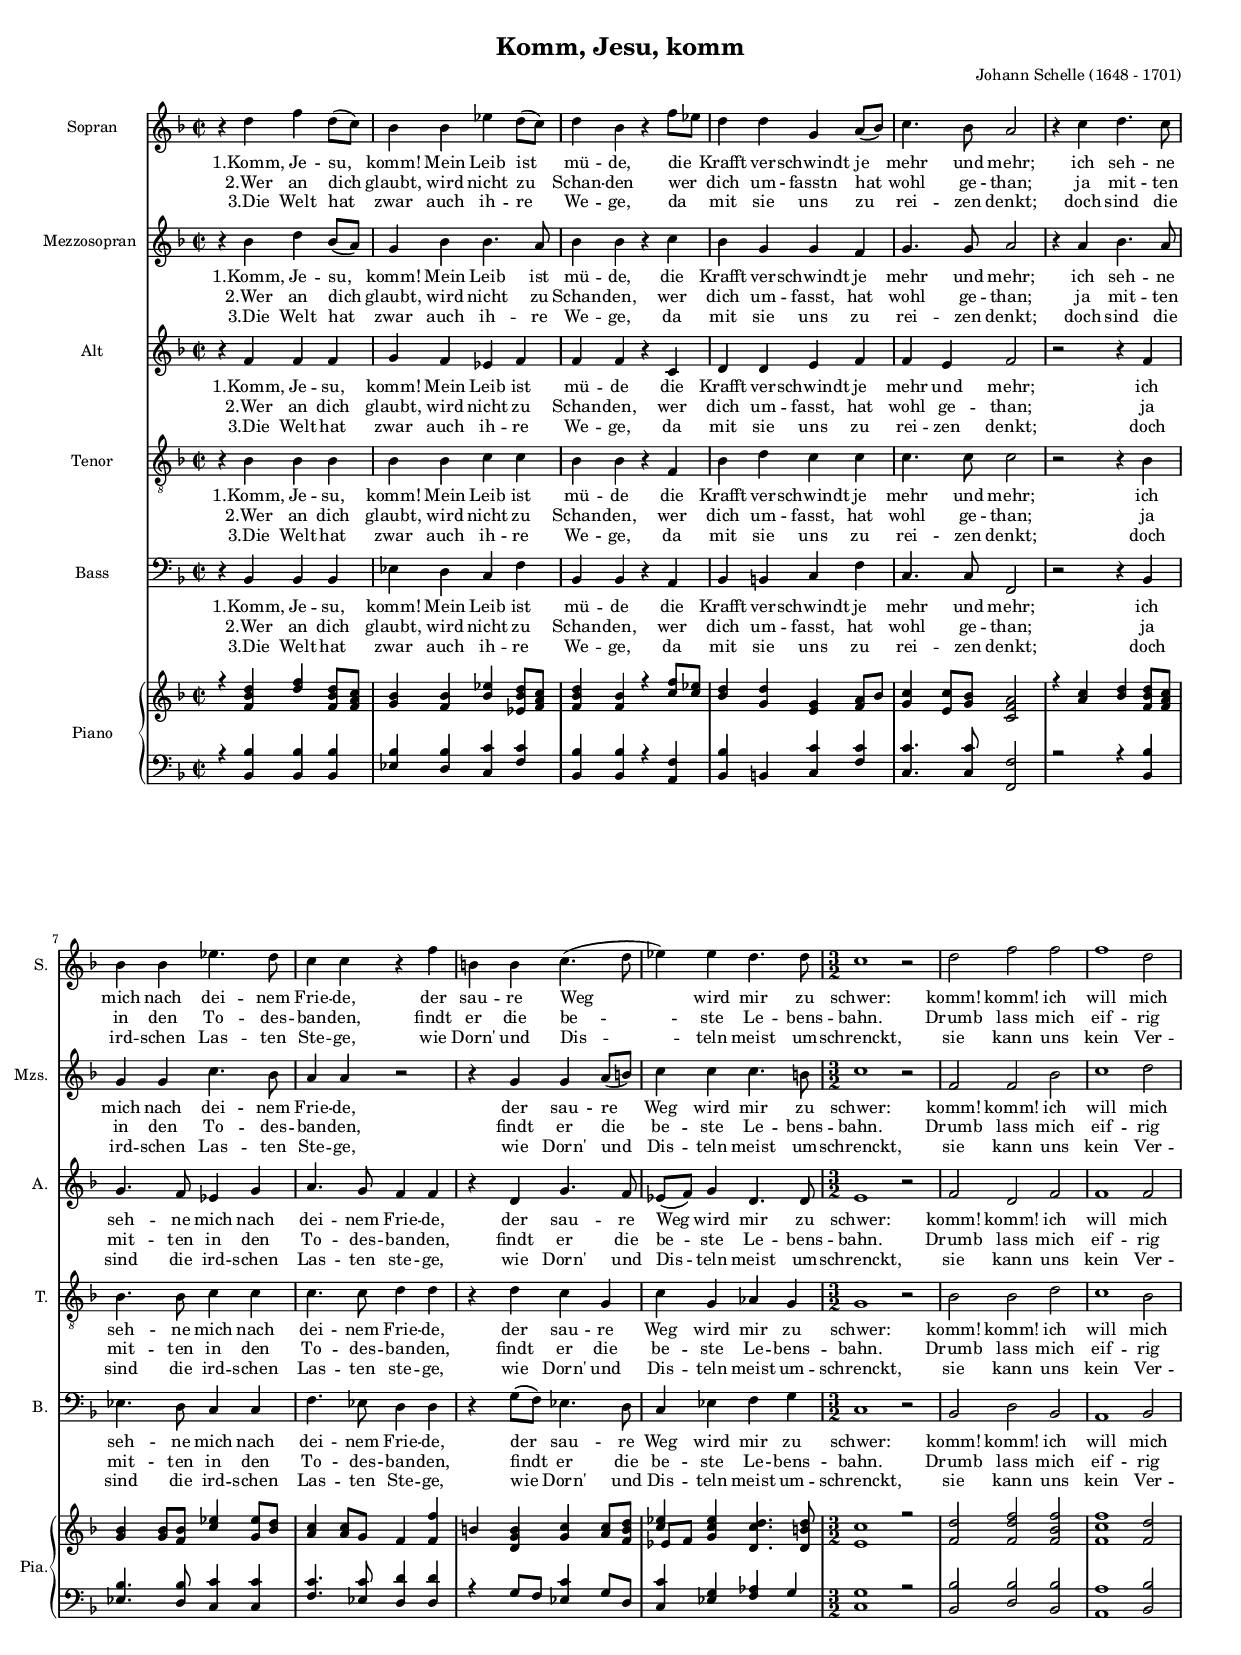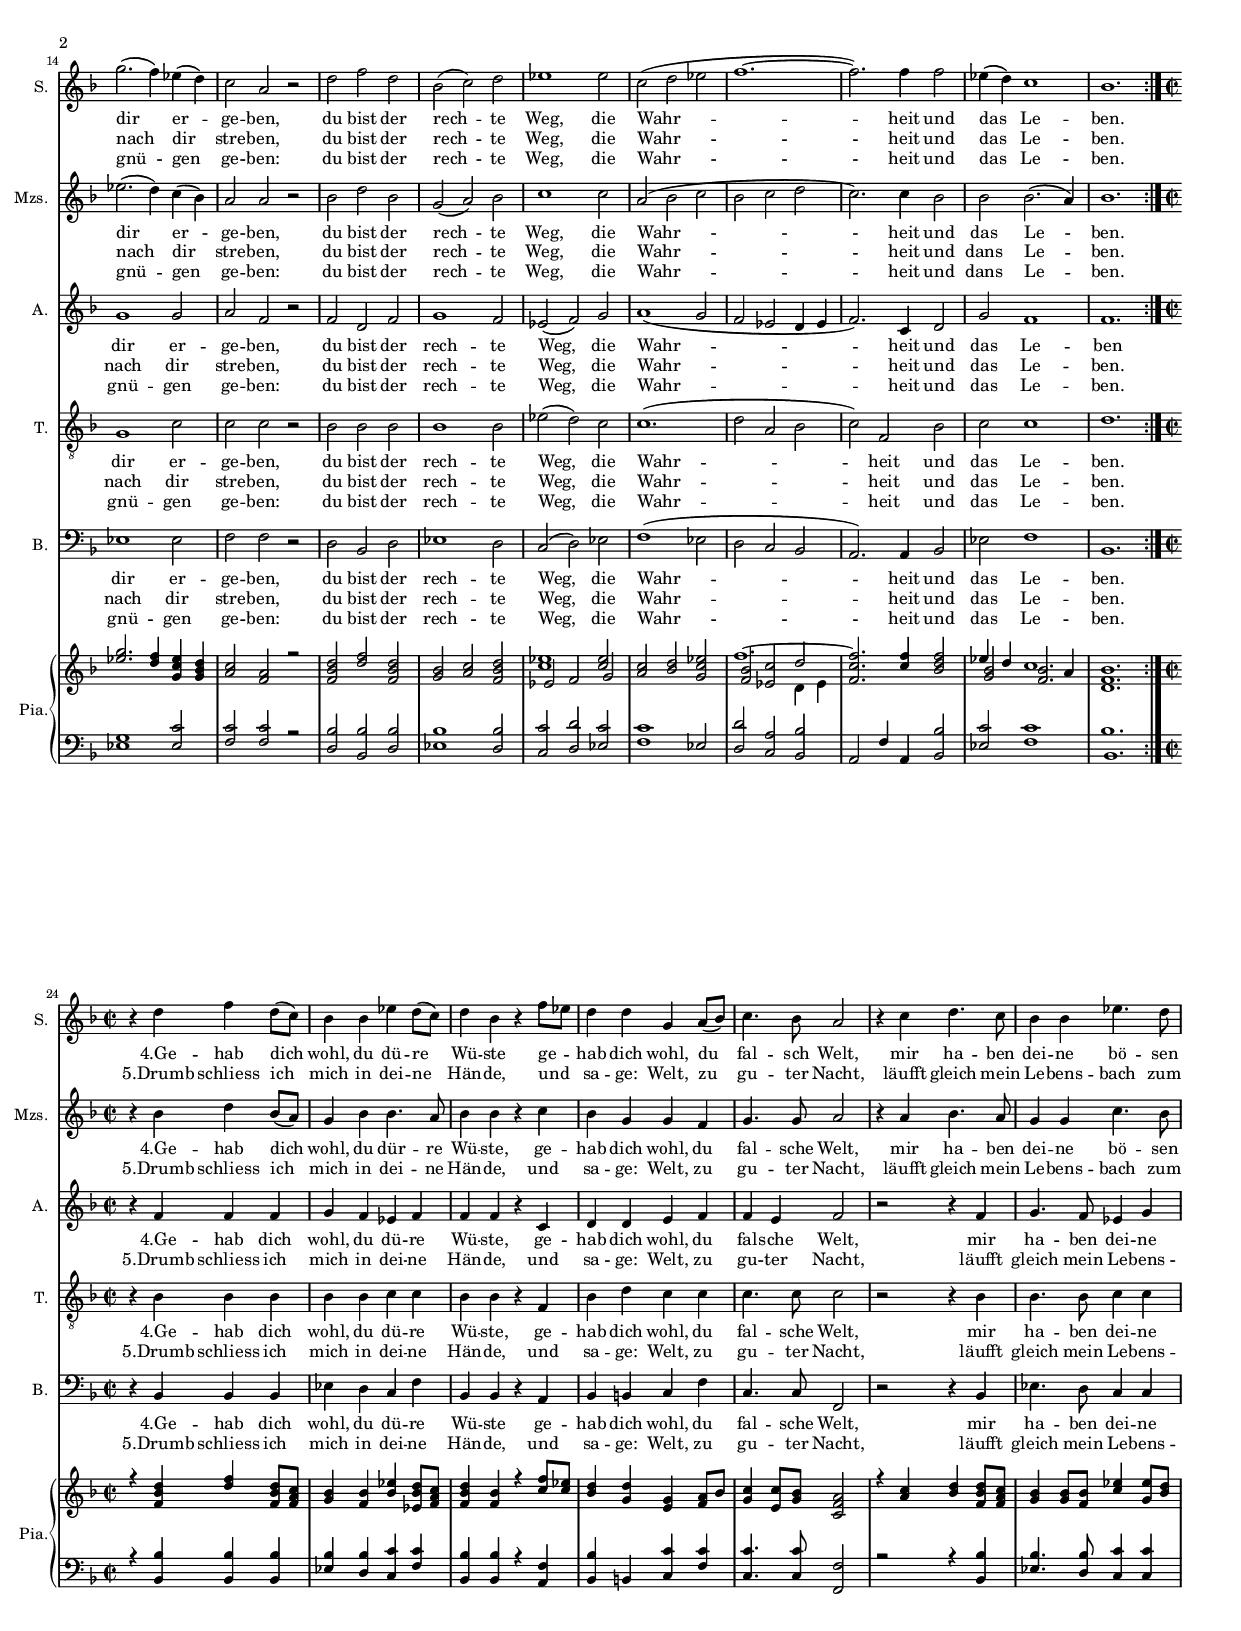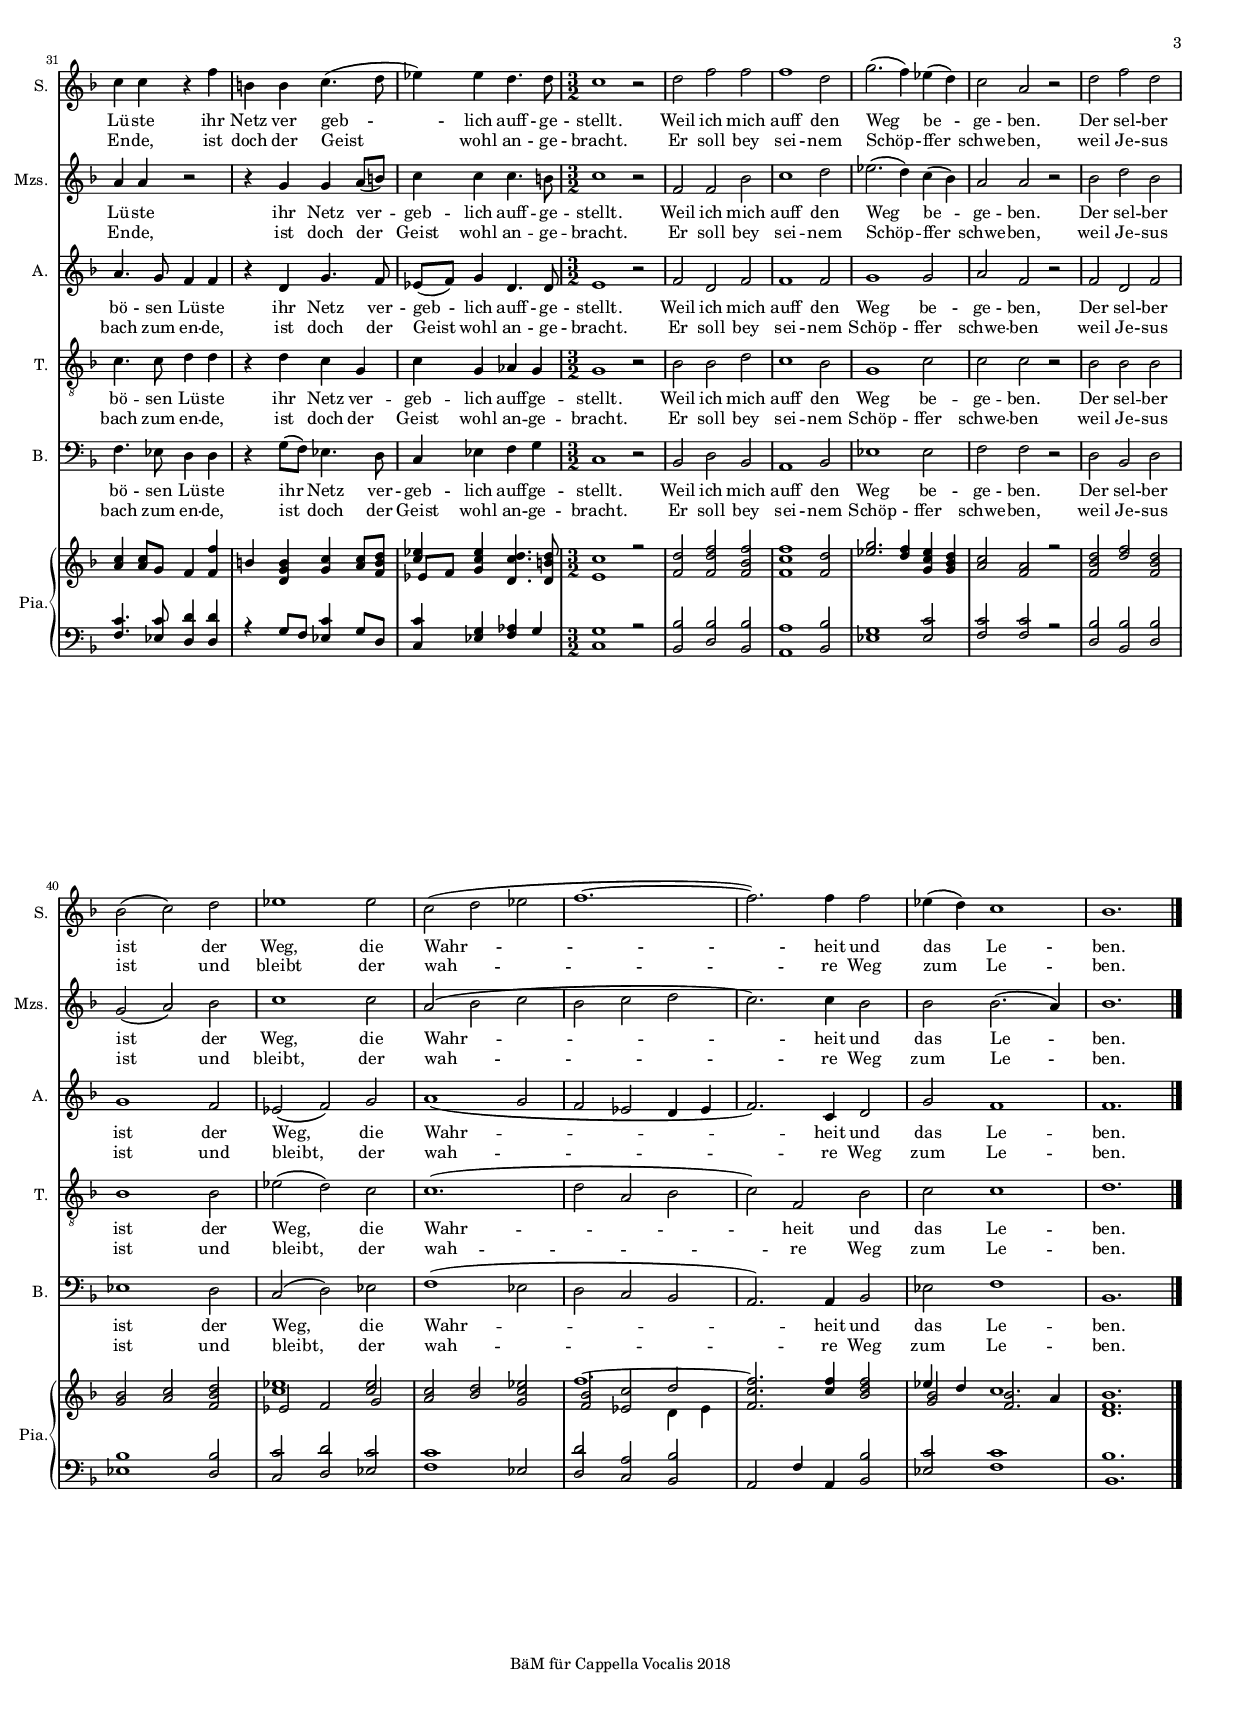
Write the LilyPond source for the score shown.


\version "2.18.2"
% Version: 2018-06-30

\header {
    composer = "Johann Schelle (1648 - 1701)"
    title = "Komm, Jesu, komm"
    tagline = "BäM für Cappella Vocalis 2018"
    }

#(set-global-staff-size 13.6573228346)
\paper {
    paper-width = 21.01\cm
    paper-height = 29.69\cm
    top-margin = 1.0\cm
    bottom-margin = 1.0\cm
    left-margin = 1.0\cm
    right-margin = 1.0\cm
    }
\layout {
    \context { \Score
        autoBeaming = ##f
        }
    }
PartPOneVoiceOne =  {
    \repeat volta 2 {
        \clef "treble" \key f \major \time 2/2 r4 d''4 f''4 d''8 ( [ c''8
        ) ] | % 2
        bes'4 bes'4 es''4 d''8 ( [ c''8 ) ] | % 3
        d''4 bes'4 r4 f''8 [ es''8 ] | % 4
        d''4 d''4 g'4 a'8 ( [ bes'8 ) ] | % 5
        c''4. bes'8 a'2 | % 6
        r4 c''4 d''4. c''8 \break | % 7
        bes'4 bes'4 es''4. d''8 | % 8
        c''4 c''4 r4 f''4 | % 9
        b'4 b'4 c''4. ( d''8 | \barNumberCheck #10
        es''4 ) es''4 d''4. d''8 | % 11
        \time 3/2  c''1 r2 | % 12
        d''2 f''2 f''2 | % 13
        f''1 d''2 \pageBreak | % 14
        g''2. ( f''4 ) es''4 ( d''4 ) | % 15
        c''2 a'2 r2 | % 16
        d''2 f''2 d''2 | % 17
        bes'2 ( c''2 ) d''2 | % 18
        es''1 es''2 | % 19
        c''2 ( d''2 es''2 | \barNumberCheck #20
        f''1. ~ | % 21
        f''2. ) f''4 f''2 | % 22
        es''4 ( d''4 ) c''1 | % 23
        bes'1. }
    \break | % 24
    \time 2/2  r4 d''4 f''4 d''8 ( [ c''8 ) ] | % 25
    bes'4 bes'4 es''4 d''8 ( [ c''8 ) ] | % 26
    d''4 bes'4 r4 f''8 [ es''8 ] | % 27
    d''4 d''4 g'4 a'8 ( [ bes'8 ) ] | % 28
    c''4. bes'8 a'2 | % 29
    r4 c''4 d''4. c''8 | \barNumberCheck #30
    bes'4 bes'4 es''4. d''8 \pageBreak | % 31
    c''4 c''4 r4 f''4 | % 32
    b'4 b'4 c''4. ( d''8 | % 33
    es''4 ) es''4 d''4. d''8 | % 34
    \time 3/2  c''1 r2 | % 35
    d''2 f''2 f''2 | % 36
    f''1 d''2 | % 37
    g''2. ( f''4 ) es''4 ( d''4 ) | % 38
    c''2 a'2 r2 | % 39
    d''2 f''2 d''2 \break | \barNumberCheck #40
    bes'2 ( c''2 ) d''2 | % 41
    es''1 es''2 | % 42
    c''2 ( d''2 es''2 | % 43
    f''1. ~ | % 44
    f''2. ) f''4 f''2 | % 45
    es''4 ( d''4 ) c''1 | % 46
    bes'1. \bar "|."
    }

PartPOneVoiceOneLyricsOne =  \lyricmode { "1.Komm," Je -- "su," "komm!"
    Mein Leib ist mü -- "de," die Krafft ver -- schwindt je mehr und
    "mehr;" ich seh -- ne mich nach dei -- nem Frie -- "de," der sau --
    re Weg wird mir zu "schwer:" "komm!" "komm!" ich will mich dir er --
    ge -- "ben," du bist der rech -- te "Weg," die Wahr -- heit und das
    Le -- "ben." "4.Ge" -- hab dich "wohl," du dü -- re Wü -- ste ge --
    hab dich "wohl," du fal -- sch "Welt," mir ha -- ben dei -- ne bö --
    sen Lü -- ste ihr Netz ver geb -- lich auff -- ge -- "stellt." Weil
    ich mich auff den Weg be -- ge -- "ben." Der sel -- ber ist der
    "Weg," die Wahr -- heit und das Le -- "ben." }
PartPOneVoiceOneLyricsTwo =  \lyricmode { "2.Wer" an dich "glaubt," wird
    nicht zu Schan -- den wer dich um -- fasstn hat wohl ge -- "than;"
    ja mit -- ten in den To -- des -- ban -- "den," findt er die be --
    ste Le -- bens -- "bahn." Drumb lass mich eif -- rig nach dir stre
    -- "ben," du bist der rech -- te "Weg," die Wahr -- heit und das Le
    -- "ben." "5.Drumb" schliess ich mich in dei -- ne Hän -- "de," und
    sa -- "ge:" "Welt," zu gu -- ter "Nacht," läufft gleich mein Le --
    bens -- bach zum En -- "de," ist doch der Geist wohl an -- ge --
    "bracht." Er soll bey sei -- nem Schöp -- ffer schwe -- "ben," weil
    Je -- sus ist und bleibt der wah -- re Weg zum Le -- "ben." }
PartPOneVoiceOneLyricsThree =  \lyricmode { "3.Die" Welt hat zwar auch
    ih -- re We -- "ge," da mit sie uns zu rei -- zen "denkt;" doch sind
    die ird -- schen Las -- ten Ste -- "ge," wie "Dorn'" und Dis -- teln
    meist um -- "schrenckt," sie kann uns kein Ver -- gnü -- gen ge --
    "ben:" du bist der rech -- te "Weg," die Wahr -- heit und das Le --
    "ben." \skip4 \skip4 \skip4 \skip4 \skip4 \skip4 \skip4 \skip4
    \skip4 \skip4 \skip4 \skip4 \skip4 \skip4 \skip4 \skip4 \skip4
    \skip4 \skip4 \skip4 \skip4 \skip4 \skip4 \skip4 \skip4 \skip4
    \skip4 \skip4 \skip4 \skip4 \skip4 \skip4 \skip4 \skip4 \skip4
    \skip4 \skip4 \skip4 \skip4 \skip4 \skip4 \skip4 \skip4 \skip4
    \skip4 \skip4 \skip4 \skip4 \skip4 \skip4 \skip4 \skip4 \skip4
    \skip4 \skip4 \skip4 }
PartPTwoVoiceOne =  {
    \repeat volta 2 {
        \clef "treble" \key f \major \time 2/2 r4 bes'4 d''4 bes'8 ( [
        a'8 ) ] | % 2
        g'4 bes'4 bes'4. a'8 | % 3
        bes'4 bes'4 r4 c''4 | % 4
        bes'4 g'4 g'4 f'4 | % 5
        g'4. g'8 a'2 | % 6
        r4 a'4 bes'4. a'8 \break | % 7
        g'4 g'4 c''4. bes'8 | % 8
        a'4 a'4 r2 | % 9
        r4 g'4 g'4 a'8 ( [ b'8 ) ] | \barNumberCheck #10
        c''4 c''4 c''4. b'8 | % 11
        \time 3/2  c''1 r2 | % 12
        f'2 f'2 bes'2 | % 13
        c''1 d''2 \pageBreak | % 14
        es''2. ( d''4 ) c''4 ( bes'4 ) | % 15
        a'2 a'2 r2 | % 16
        bes'2 d''2 bes'2 | % 17
        g'2 ( a'2 ) bes'2 | % 18
        c''1 c''2 | % 19
        a'2 ( bes'2 c''2 | \barNumberCheck #20
        bes'2 c''2 d''2 | % 21
        c''2. ) c''4 bes'2 | % 22
        bes'2 bes'2. ( a'4 ) | % 23
        bes'1. }
    \break | % 24
    \time 2/2  r4 bes'4 d''4 bes'8 ( [ a'8 ) ] | % 25
    g'4 bes'4 bes'4. a'8 | % 26
    bes'4 bes'4 r4 c''4 | % 27
    bes'4 g'4 g'4 f'4 | % 28
    g'4. g'8 a'2 | % 29
    r4 a'4 bes'4. a'8 | \barNumberCheck #30
    g'4 g'4 c''4. bes'8 \pageBreak | % 31
    a'4 a'4 r2 | % 32
    r4 g'4 g'4 a'8 ( [ b'8 ) ] | % 33
    c''4 c''4 c''4. b'8 | % 34
    \time 3/2  c''1 r2 | % 35
    f'2 f'2 bes'2 | % 36
    c''1 d''2 | % 37
    es''2. ( d''4 ) c''4 ( bes'4 ) | % 38
    a'2 a'2 r2 | % 39
    bes'2 d''2 bes'2 \break | \barNumberCheck #40
    g'2 ( a'2 ) bes'2 | % 41
    c''1 c''2 | % 42
    a'2 ( bes'2 c''2 | % 43
    bes'2 c''2 d''2 | % 44
    c''2. ) c''4 bes'2 | % 45
    bes'2 bes'2. ( a'4 ) | % 46
    bes'1. \bar "|."
    }

PartPTwoVoiceOneLyricsOne =  \lyricmode { "1.Komm," Je -- "su," "komm!"
    Mein Leib ist mü -- "de," die Krafft ver -- schwindt je mehr und
    "mehr;" ich seh -- ne mich nach dei -- nem Frie -- "de," der sau --
    re Weg wird mir zu "schwer:" "komm!" "komm!" ich will mich dir er --
    ge -- "ben," du bist der rech -- te "Weg," die Wahr -- heit und das
    Le -- "ben." "4.Ge" -- hab dich "wohl," du dür -- re Wü -- "ste," ge
    -- hab dich "wohl," du fal -- sche "Welt," mir ha -- ben dei -- ne
    bö -- sen Lü -- ste ihr Netz ver -- geb -- lich auff -- ge --
    "stellt." Weil ich mich auff den Weg be -- ge -- "ben." Der sel --
    ber ist der "Weg," die Wahr -- heit und das Le -- "ben." }
PartPTwoVoiceOneLyricsTwo =  \lyricmode { "2.Wer" an dich "glaubt," wird
    nicht zu Schan -- "den," wer dich um -- "fasst," hat wohl ge --
    "than;" ja mit -- ten in den To -- des -- ban -- "den," findt er die
    be -- ste Le -- bens -- "bahn." Drumb lass mich eif -- rig nach dir
    stre -- "ben," du bist der rech -- te "Weg," die Wahr -- heit und
    dans Le -- "ben." "5.Drumb" schliess ich mich in dei -- ne Hän --
    "de," und sa -- "ge:" "Welt," zu gu -- ter "Nacht," läufft gleich
    mein Le -- bens -- bach zum En -- "de," ist doch der Geist wohl an
    -- ge -- "bracht." Er soll bey sei -- nem Schöp -- ffer schwe --
    "ben," weil Je -- sus ist und "bleibt," der wah -- re Weg zum Le --
    "ben." }
PartPTwoVoiceOneLyricsThree =  \lyricmode { "3.Die" Welt hat zwar auch
    ih -- re We -- "ge," da mit sie uns zu rei -- zen "denkt;" doch sind
    die ird -- schen Las -- ten Ste -- "ge," wie "Dorn'" und Dis -- teln
    meist um -- "schrenckt," sie kann uns kein Ver -- gnü -- gen ge --
    "ben:" du bist der rech -- te "Weg," die Wahr -- heit und dans Le --
    "ben." \skip4 \skip4 \skip4 \skip4 \skip4 \skip4 \skip4 \skip4
    \skip4 \skip4 \skip4 \skip4 \skip4 \skip4 \skip4 \skip4 \skip4
    \skip4 \skip4 \skip4 \skip4 \skip4 \skip4 \skip4 \skip4 \skip4
    \skip4 \skip4 \skip4 \skip4 \skip4 \skip4 \skip4 \skip4 \skip4
    \skip4 \skip4 \skip4 \skip4 \skip4 \skip4 \skip4 \skip4 \skip4
    \skip4 \skip4 \skip4 \skip4 \skip4 \skip4 \skip4 \skip4 \skip4
    \skip4 \skip4 \skip4 }
PartPThreeVoiceOne =  {
    \repeat volta 2 {
        \clef "treble" \key f \major \time 2/2 r4 f'4 f'4 f'4 | % 2
        g'4 f'4 es'4 f'4 | % 3
        f'4 f'4 r4 c'4 | % 4
        d'4 d'4 e'4 f'4 | % 5
        f'4 e'4 f'2 | % 6
        r2 r4 f'4 \break | % 7
        g'4. f'8 es'4 g'4 | % 8
        a'4. g'8 f'4 f'4 | % 9
        r4 d'4 g'4. f'8 | \barNumberCheck #10
        es'8 ( [ f'8 ) ] g'4 d'4. d'8 | % 11
        \time 3/2  e'1 r2 | % 12
        f'2 d'2 f'2 | % 13
        f'1 f'2 \pageBreak | % 14
        g'1 g'2 | % 15
        a'2 f'2 r2 | % 16
        f'2 d'2 f'2 | % 17
        g'1 f'2 | % 18
        es'2 ( f'2 ) g'2 | % 19
        a'1 ( g'2 | \barNumberCheck #20
        f'2 es'2 d'4 es'4 | % 21
        f'2. ) c'4 d'2 | % 22
        g'2 f'1 | % 23
        f'1. }
    \break | % 24
    \time 2/2  r4 f'4 f'4 f'4 | % 25
    g'4 f'4 es'4 f'4 | % 26
    f'4 f'4 r4 c'4 | % 27
    d'4 d'4 e'4 f'4 | % 28
    f'4 e'4 f'2 | % 29
    r2 r4 f'4 | \barNumberCheck #30
    g'4. f'8 es'4 g'4 \pageBreak | % 31
    a'4. g'8 f'4 f'4 | % 32
    r4 d'4 g'4. f'8 | % 33
    es'8 ( [ f'8 ) ] g'4 d'4. d'8 | % 34
    \time 3/2  e'1 r2 | % 35
    f'2 d'2 f'2 | % 36
    f'1 f'2 | % 37
    g'1 g'2 | % 38
    a'2 f'2 r2 | % 39
    f'2 d'2 f'2 \break | \barNumberCheck #40
    g'1 f'2 | % 41
    es'2 ( f'2 ) g'2 | % 42
    a'1 ( g'2 | % 43
    f'2 es'2 d'4 es'4 | % 44
    f'2. ) c'4 d'2 | % 45
    g'2 f'1 | % 46
    f'1. \bar "|."
    }

PartPThreeVoiceOneLyricsOne =  \lyricmode { "1.Komm," Je -- "su,"
    "komm!" Mein Leib ist mü -- de die Krafft ver -- schwindt je mehr
    und "mehr;" ich seh -- ne mich nach dei -- nem Frie -- "de," der sau
    -- re Weg wird mir zu "schwer:" "komm!" "komm!" ich will mich dir er
    -- ge -- "ben," du bist der rech -- te "Weg," die Wahr -- heit und
    das Le -- ben "4.Ge" -- hab dich "wohl," du dü -- re Wü -- "ste," ge
    -- hab dich "wohl," du fal -- sche "Welt," mir ha -- ben dei -- ne
    bö -- sen Lü -- ste ihr Netz ver -- geb -- lich auff -- ge --
    "stellt." Weil ich mich auff den Weg be -- ge -- "ben," Der sel --
    ber ist der "Weg," die Wahr -- heit und das Le -- "ben." }
PartPThreeVoiceOneLyricsTwo =  \lyricmode { "2.Wer" an dich "glaubt,"
    wird nicht zu Schan -- "den," wer dich um -- "fasst," hat wohl ge --
    "than;" ja mit -- ten in den To -- des -- ban -- "den," findt er die
    be -- ste Le -- bens -- "bahn." Drumb lass mich eif -- rig nach dir
    stre -- "ben," du bist der rech -- te "Weg," die Wahr -- heit und
    das Le -- "ben." "5.Drumb" schliess ich mich in dei -- ne Hän --
    "de," und sa -- "ge:" "Welt," zu gu -- ter "Nacht," läufft gleich
    mein Le -- bens -- bach zum en -- "de," ist doch der Geist wohl an
    -- ge -- "bracht." Er soll bey sei -- nem Schöp -- ffer schwe -- ben
    weil Je -- sus ist und "bleibt," der wah -- re Weg zum Le -- "ben."
    }
PartPThreeVoiceOneLyricsThree =  \lyricmode { "3.Die" Welt hat zwar auch
    ih -- re We -- "ge," da mit sie uns zu rei -- zen "denkt;" doch sind
    die ird -- schen Las -- ten ste -- "ge," wie "Dorn'" und Dis -- teln
    meist um -- "schrenckt," sie kann uns kein Ver -- gnü -- gen ge --
    "ben:" du bist der rech -- te "Weg," die Wahr -- heit und das Le --
    "ben." \skip4 \skip4 \skip4 \skip4 \skip4 \skip4 \skip4 \skip4
    \skip4 \skip4 \skip4 \skip4 \skip4 \skip4 \skip4 \skip4 \skip4
    \skip4 \skip4 \skip4 \skip4 \skip4 \skip4 \skip4 \skip4 \skip4
    \skip4 \skip4 \skip4 \skip4 \skip4 \skip4 \skip4 \skip4 \skip4
    \skip4 \skip4 \skip4 \skip4 \skip4 \skip4 \skip4 \skip4 \skip4
    \skip4 \skip4 \skip4 \skip4 \skip4 \skip4 \skip4 \skip4 \skip4
    \skip4 \skip4 \skip4 }
PartPFourVoiceOne =  {
    \repeat volta 2 {
        \clef "treble_8" \key f \major \time 2/2 r4 bes4 bes4 bes4 | % 2
        bes4 bes4 c'4 c'4 | % 3
        bes4 bes4 r4 f4 | % 4
        bes4 d'4 c'4 c'4 | % 5
        c'4. c'8 c'2 | % 6
        r2 r4 bes4 \break | % 7
        bes4. bes8 c'4 c'4 | % 8
        c'4. c'8 d'4 d'4 | % 9
        r4 d'4 c'4 g4 | \barNumberCheck #10
        c'4 g4 as4 g4 | % 11
        \time 3/2  g1 r2 | % 12
        bes2 bes2 d'2 | % 13
        c'1 bes2 \pageBreak | % 14
        g1 c'2 | % 15
        c'2 c'2 r2 | % 16
        bes2 bes2 bes2 | % 17
        bes1 bes2 | % 18
        es'2 ( d'2 ) c'2 | % 19
        c'1. ( | \barNumberCheck #20
        d'2 a2 bes2 | % 21
        c'2 ) f2 bes2 | % 22
        c'2 c'1 | % 23
        d'1. }
    \break | % 24
    \time 2/2  r4 bes4 bes4 bes4 | % 25
    bes4 bes4 c'4 c'4 | % 26
    bes4 bes4 r4 f4 | % 27
    bes4 d'4 c'4 c'4 | % 28
    c'4. c'8 c'2 | % 29
    r2 r4 bes4 | \barNumberCheck #30
    bes4. bes8 c'4 c'4 \pageBreak | % 31
    c'4. c'8 d'4 d'4 | % 32
    r4 d'4 c'4 g4 | % 33
    c'4 g4 as4 g4 | % 34
    \time 3/2  g1 r2 | % 35
    bes2 bes2 d'2 | % 36
    c'1 bes2 | % 37
    g1 c'2 | % 38
    c'2 c'2 r2 | % 39
    bes2 bes2 bes2 \break | \barNumberCheck #40
    bes1 bes2 | % 41
    es'2 ( d'2 ) c'2 | % 42
    c'1. ( | % 43
    d'2 a2 bes2 | % 44
    c'2 ) f2 bes2 | % 45
    c'2 c'1 | % 46
    d'1. \bar "|."
    }

PartPFourVoiceOneLyricsOne =  \lyricmode { "1.Komm," Je -- "su," "komm!"
    Mein Leib ist mü -- de die Krafft ver -- schwindt je mehr und
    "mehr;" ich seh -- ne mich nach dei -- nem Frie -- "de," der sau --
    re Weg wird mir zu "schwer:" "komm!" "komm!" ich will mich dir er --
    ge -- "ben," du bist der rech -- te "Weg," die Wahr -- heit und das
    Le -- "ben." "4.Ge" -- hab dich "wohl," du dü -- re Wü -- "ste," ge
    -- hab dich "wohl," du fal -- sche "Welt," mir ha -- ben dei -- ne
    bö -- sen Lü -- ste ihr Netz ver -- geb -- lich auff -- ge --
    "stellt." Weil ich mich auff den Weg be -- ge -- "ben." Der sel --
    ber ist der "Weg," die Wahr -- heit und das Le -- "ben." }
PartPFourVoiceOneLyricsTwo =  \lyricmode { "2.Wer" an dich "glaubt,"
    wird nicht zu Schan -- "den," wer dich um -- "fasst," hat wohl ge --
    "than;" ja mit -- ten in den To -- des -- ban -- "den," findt er die
    be -- ste Le -- bens -- "bahn." Drumb lass mich eif -- rig nach dir
    stre -- "ben," du bist der rech -- te "Weg," die Wahr -- heit und
    das Le -- "ben." "5.Drumb" schliess ich mich in dei -- ne Hän --
    "de," und sa -- "ge:" "Welt," zu gu -- ter "Nacht," läufft gleich
    mein Le -- bens -- bach zum en -- "de," ist doch der Geist wohl an
    -- ge -- "bracht." Er soll bey sei -- nem Schöp -- ffer schwe -- ben
    weil Je -- sus ist und "bleibt," der wah -- re Weg zum Le -- "ben."
    }
PartPFourVoiceOneLyricsThree =  \lyricmode { "3.Die" Welt hat zwar auch
    ih -- re We -- "ge," da mit sie uns zu rei -- zen "denkt;" doch sind
    die ird -- schen Las -- ten ste -- "ge," wie "Dorn'" und Dis -- teln
    meist um -- "schrenckt," sie kann uns kein Ver -- gnü -- gen ge --
    "ben:" du bist der rech -- te "Weg," die Wahr -- heit und das Le --
    "ben." \skip4 \skip4 \skip4 \skip4 \skip4 \skip4 \skip4 \skip4
    \skip4 \skip4 \skip4 \skip4 \skip4 \skip4 \skip4 \skip4 \skip4
    \skip4 \skip4 \skip4 \skip4 \skip4 \skip4 \skip4 \skip4 \skip4
    \skip4 \skip4 \skip4 \skip4 \skip4 \skip4 \skip4 \skip4 \skip4
    \skip4 \skip4 \skip4 \skip4 \skip4 \skip4 \skip4 \skip4 \skip4
    \skip4 \skip4 \skip4 \skip4 \skip4 \skip4 \skip4 \skip4 \skip4
    \skip4 \skip4 \skip4 }
PartPFiveVoiceOne =  {
    \repeat volta 2 {
        \clef "bass" \key f \major \time 2/2 r4 bes,4 bes,4 bes,4 | % 2
        es4 d4 c4 f4 | % 3
        bes,4 bes,4 r4 a,4 | % 4
        bes,4 b,4 c4 f4 | % 5
        c4. c8 f,2 | % 6
        r2 r4 bes,4 \break | % 7
        es4. d8 c4 c4 | % 8
        f4. es8 d4 d4 | % 9
        r4 g8 ( [ f8 ) ] es4. d8 | \barNumberCheck #10
        c4 es4 f4 g4 | % 11
        \time 3/2  c1 r2 | % 12
        bes,2 d2 bes,2 | % 13
        a,1 bes,2 \pageBreak | % 14
        es1 es2 | % 15
        f2 f2 r2 | % 16
        d2 bes,2 d2 | % 17
        es1 d2 | % 18
        c2 ( d2 ) es2 | % 19
        f1 ( es2 | \barNumberCheck #20
        d2 c2 bes,2 | % 21
        a,2. ) a,4 bes,2 | % 22
        es2 f1 | % 23
        bes,1. }
    \break | % 24
    \time 2/2  r4 bes,4 bes,4 bes,4 | % 25
    es4 d4 c4 f4 | % 26
    bes,4 bes,4 r4 a,4 | % 27
    bes,4 b,4 c4 f4 | % 28
    c4. c8 f,2 | % 29
    r2 r4 bes,4 | \barNumberCheck #30
    es4. d8 c4 c4 \pageBreak | % 31
    f4. es8 d4 d4 | % 32
    r4 g8 ( [ f8 ) ] es4. d8 | % 33
    c4 es4 f4 g4 | % 34
    \time 3/2  c1 r2 | % 35
    bes,2 d2 bes,2 | % 36
    a,1 bes,2 | % 37
    es1 es2 | % 38
    f2 f2 r2 | % 39
    d2 bes,2 d2 \break | \barNumberCheck #40
    es1 d2 | % 41
    c2 ( d2 ) es2 | % 42
    f1 ( es2 | % 43
    d2 c2 bes,2 | % 44
    a,2. ) a,4 bes,2 | % 45
    es2 f1 | % 46
    bes,1. \bar "|."
    }

PartPFiveVoiceOneLyricsOne =  \lyricmode { "1.Komm," Je -- "su," "komm!"
    Mein Leib ist mü -- de die Krafft ver -- schwindt je mehr und
    "mehr;" ich seh -- ne mich nach dei -- nem Frie -- "de," der sau --
    re Weg wird mir zu "schwer:" "komm!" "komm!" ich will mich dir er --
    ge -- "ben," du bist der rech -- te "Weg," die Wahr -- heit und das
    Le -- "ben." "4.Ge" -- hab dich "wohl," du dü -- re Wü -- ste ge --
    hab dich "wohl," du fal -- sche "Welt," mir ha -- ben dei -- ne bö
    -- sen Lü -- ste ihr Netz ver -- geb -- lich auff -- ge -- "stellt."
    Weil ich mich auff den Weg be -- ge -- "ben." Der sel -- ber ist der
    "Weg," die Wahr -- heit und das Le -- "ben." }
PartPFiveVoiceOneLyricsTwo =  \lyricmode { "2.Wer" an dich "glaubt,"
    wird nicht zu Schan -- "den," wer dich um -- "fasst," hat wohl ge --
    "than;" ja mit -- ten in den To -- des -- ban -- "den," findt er die
    be -- ste Le -- bens -- "bahn." Drumb lass mich eif -- rig nach dir
    stre -- "ben," du bist der rech -- te "Weg," die Wahr -- heit und
    das Le -- "ben." "5.Drumb" schliess ich mich in dei -- ne Hän --
    "de," und sa -- "ge:" "Welt," zu gu -- ter "Nacht," läufft gleich
    mein Le -- bens -- bach zum en -- "de," ist doch der Geist wohl an
    -- ge -- "bracht." Er soll bey sei -- nem Schöp -- ffer schwe --
    "ben," weil Je -- sus ist und "bleibt," der wah -- re Weg zum Le --
    "ben." }
PartPFiveVoiceOneLyricsThree =  \lyricmode { "3.Die" Welt hat zwar auch
    ih -- re We -- "ge," da mit sie uns zu rei -- zen "denkt;" doch sind
    die ird -- schen Las -- ten Ste -- "ge," wie "Dorn'" und Dis -- teln
    meist um -- "schrenckt," sie kann uns kein Ver -- gnü -- gen ge --
    "ben:" du bist der rech -- te "Weg," die Wahr -- heit und das Le --
    "ben." \skip4 \skip4 \skip4 \skip4 \skip4 \skip4 \skip4 \skip4
    \skip4 \skip4 \skip4 \skip4 \skip4 \skip4 \skip4 \skip4 \skip4
    \skip4 \skip4 \skip4 \skip4 \skip4 \skip4 \skip4 \skip4 \skip4
    \skip4 \skip4 \skip4 \skip4 \skip4 \skip4 \skip4 \skip4 \skip4
    \skip4 \skip4 \skip4 \skip4 \skip4 \skip4 \skip4 \skip4 \skip4
    \skip4 \skip4 \skip4 \skip4 \skip4 \skip4 \skip4 \skip4 \skip4
    \skip4 \skip4 \skip4 }
PartPSixVoiceOne =  {
    \repeat volta 2 {
        \clef "treble" \key f \major \time 2/2 r4 <f' bes' d''>4 <d''
            f''>4 <f' bes' d''>8 [ <f' a' c''>8 ] | % 2
        <g' bes'>4 <f' bes'>4 <bes' es''>4 <es' bes' d''>8 [ <f' a' c''>8
        ] | % 3
        <f' bes' d''>4 <f' bes'>4 r4 <c'' f''>8 [ <c'' es''>8 ] | % 4
        <bes' d''>4 <g' d''>4 <e' g'>4 <f' a'>8 [ bes'8 ] | % 5
        <g' c''>4 <e' c''>8 [ <g' bes'>8 ] <c' f' a'>2 | % 6
        r4 <a' c''>4 <bes' d''>4 <f' bes' d''>8 [ <f' a' c''>8 ] \break
        | % 7
        <g' bes'>4 <g' bes'>8 [ <f' bes'>8 ] <c'' es''>4 <g' es''>8 [
        <bes' d''>8 ] | % 8
        <a' c''>4 <a' c''>8 [ g'8 ] f'4 <f' f''>4 | % 9
        b'4 <d' g' b'>4 <g' c''>4 <a' c''>8 [ <f' b' d''>8 ] |
        \barNumberCheck #10
        <c'' es''>4 <g' c'' es''>4 <d' c'' d''>4. <d' b' d''>8 | % 11
        \time 3/2  <e' c''>1 r2 | % 12
        <f' d''>2 <f' d'' f''>2 <f' bes' f''>2 | % 13
        <f' c'' f''>1 <f' d''>2 \pageBreak | % 14
        <es'' g''>2. <d'' f''>4 <g' c'' es''>4 <g' bes' d''>4 | % 15
        <a' c''>2 <f' a'>2 r2 | % 16
        <f' bes' d''>2 <d'' f''>2 <f' bes' d''>2 | % 17
        <g' bes'>2 <a' c''>2 <f' bes' d''>2 | % 18
        <c'' es''>1 <c'' es''>2 | % 19
        <a' c''>2 <bes' d''>2 <g' c'' es''>2 | \barNumberCheck #20
        f''1. ~ | % 21
        <f' c'' f''>2. <c'' f''>4 <bes' d'' f''>2 | % 22
        es''4 d''4 c''1 | % 23
        bes'1. }
    \break | % 24
    \time 2/2  r4 <f' bes' d''>4 <d'' f''>4 <f' bes' d''>8 [ <f' a' c''>8
    ] | % 25
    <g' bes'>4 <f' bes'>4 <bes' es''>4 <es' bes' d''>8 [ <f' a' c''>8 ]
    | % 26
    <f' bes' d''>4 <f' bes'>4 r4 <c'' f''>8 [ <c'' es''>8 ] | % 27
    <bes' d''>4 <g' d''>4 <e' g'>4 <f' a'>8 [ bes'8 ] | % 28
    <g' c''>4 <e' c''>8 [ <g' bes'>8 ] <c' f' a'>2 | % 29
    r4 <a' c''>4 <bes' d''>4 <f' bes' d''>8 [ <f' a' c''>8 ] |
    \barNumberCheck #30
    <g' bes'>4 <g' bes'>8 [ <f' bes'>8 ] <c'' es''>4 <g' es''>8 [ <bes'
        d''>8 ] \pageBreak | % 31
    <a' c''>4 <a' c''>8 [ g'8 ] f'4 <f' f''>4 | % 32
    b'4 <d' g' b'>4 <g' c''>4 <a' c''>8 [ <f' b' d''>8 ] | % 33
    <c'' es''>4 <g' c'' es''>4 <d' c'' d''>4. <d' b' d''>8 | % 34
    \time 3/2  <e' c''>1 r2 | % 35
    <f' d''>2 <f' d'' f''>2 <f' bes' f''>2 | % 36
    <f' c'' f''>1 <f' d''>2 | % 37
    <es'' g''>2. <d'' f''>4 <g' c'' es''>4 <g' bes' d''>4 | % 38
    <a' c''>2 <f' a'>2 r2 | % 39
    <f' bes' d''>2 <d'' f''>2 <f' bes' d''>2 \break | \barNumberCheck
    #40
    <g' bes'>2 <a' c''>2 <f' bes' d''>2 | % 41
    <c'' es''>1 <c'' es''>2 | % 42
    <a' c''>2 <bes' d''>2 <g' c'' es''>2 | % 43
    f''1. ~ | % 44
    <f' c'' f''>2. <c'' f''>4 <bes' d'' f''>2 | % 45
    es''4 d''4 c''1 | % 46
    bes'1. \bar "|."
    }

PartPSixVoiceThree =  {
    \repeat volta 2 {
        \clef "treble" \key f \major \time 2/2 s1*6 \break s1*4 | % 11
        \time 3/2  s2*9 \pageBreak s1*10 d'4 es'4 s2*9 }
    \break | % 24
    \time 2/2  s1*7 \pageBreak s1*3 | % 34
    \time 3/2  s1*9 \break s2*11 d'4 es'4 s2*9 \bar "|."
    }

PartPSixVoiceTwo =  {
    \repeat volta 2 {
        \clef "treble" \key f \major \time 2/2 s1*6 \break s1*3 |
        \barNumberCheck #10
        es'8 [ f'8 ] s2. | % 11
        \time 3/2  s2*9 \pageBreak s1*6 | % 18
        es'2 f'2 g'2 s1. | \barNumberCheck #20
        <f' bes'>2 <es' c''>2 d''2 s1. | % 22
        <g' bes'>2 <f' bes'>2. a'4 | % 23
        <d' f'>1. }
    \break | % 24
    \time 2/2  s1*7 \pageBreak s1*2 | % 33
    es'8 [ f'8 ] s2. | % 34
    \time 3/2  s1*9 \break s1. | % 41
    es'2 f'2 g'2 s1. | % 43
    <f' bes'>2 <es' c''>2 d''2 s1. | % 45
    <g' bes'>2 <f' bes'>2. a'4 | % 46
    <d' f'>1. \bar "|."
    }

PartPSixVoiceFive =  {
    \repeat volta 2 {
        \clef "bass" \key f \major \time 2/2 r4 <bes, bes>4 <bes, bes>4
        <bes, bes>4 | % 2
        <es bes>4 <d bes>4 <c c'>4 <f c'>4 | % 3
        <bes, bes>4 <bes, bes>4 r4 <a, f>4 | % 4
        <bes, bes>4 b,4 <c c'>4 <f c'>4 | % 5
        <c c'>4. <c c'>8 <f, f>2 | % 6
        r2 r4 <bes, bes>4 \break | % 7
        <es bes>4. <d bes>8 <c c'>4 <c c'>4 | % 8
        <f c'>4. <es c'>8 <d d'>4 <d d'>4 | % 9
        r4 g8 [ f8 ] <es c'>4 g8 [ d8 ] | \barNumberCheck #10
        <c c'>4 <es g>4 <f as>4 g4 | % 11
        \time 3/2  <c g>1 r2 | % 12
        <bes, bes>2 <d bes>2 <bes, bes>2 | % 13
        <a, a>1 <bes, bes>2 \pageBreak | % 14
        <es g>1 <es c'>2 | % 15
        <f c'>2 <f c'>2 r2 | % 16
        <d bes>2 <bes, bes>2 <d bes>2 | % 17
        <es bes>1 <d bes>2 | % 18
        <c c'>2 <d d'>2 <es c'>2 | % 19
        <f c'>1 es2 | \barNumberCheck #20
        <d d'>2 <c a>2 <bes, bes>2 | % 21
        a,2 f4 a,4 <bes, bes>2 | % 22
        <es c'>2 <f c'>1 | % 23
        bes,1. }
    \break | % 24
    \time 2/2  r4 <bes, bes>4 <bes, bes>4 <bes, bes>4 | % 25
    <es bes>4 <d bes>4 <c c'>4 <f c'>4 | % 26
    <bes, bes>4 <bes, bes>4 r4 <a, f>4 | % 27
    <bes, bes>4 b,4 <c c'>4 <f c'>4 | % 28
    <c c'>4. <c c'>8 <f, f>2 | % 29
    r2 r4 <bes, bes>4 | \barNumberCheck #30
    <es bes>4. <d bes>8 <c c'>4 <c c'>4 \pageBreak | % 31
    <f c'>4. <es c'>8 <d d'>4 <d d'>4 | % 32
    r4 g8 [ f8 ] <es c'>4 g8 [ d8 ] | % 33
    <c c'>4 <es g>4 <f as>4 g4 | % 34
    \time 3/2  <c g>1 r2 | % 35
    <bes, bes>2 <d bes>2 <bes, bes>2 | % 36
    <a, a>1 <bes, bes>2 | % 37
    <es g>1 <es c'>2 | % 38
    <f c'>2 <f c'>2 r2 | % 39
    <d bes>2 <bes, bes>2 <d bes>2 \break | \barNumberCheck #40
    <es bes>1 <d bes>2 | % 41
    <c c'>2 <d d'>2 <es c'>2 | % 42
    <f c'>1 es2 | % 43
    <d d'>2 <c a>2 <bes, bes>2 | % 44
    a,2 f4 a,4 <bes, bes>2 | % 45
    <es c'>2 <f c'>1 | % 46
    bes,1. \bar "|."
    }

PartPSixVoiceSix =  {
    \repeat volta 2 {
        \clef "bass" \key f \major \time 2/2 s1*6 \break s1*4 | % 11
        \time 3/2  s2*9 \pageBreak s2*27 | % 23
        bes1. }
    \break | % 24
    \time 2/2  s1*7 \pageBreak s1*3 | % 34
    \time 3/2  s1*9 \break s1*9 | % 46
    bes1. \bar "|."
    }


% The score definition
\score {
    <<
        \new Staff <<
            \set Staff.instrumentName = "Sopran"
            \set Staff.shortInstrumentName = "S."
            \context Staff << 
                \context Voice = "PartPOneVoiceOne" { \PartPOneVoiceOne }
                \new Lyrics \lyricsto "PartPOneVoiceOne" \PartPOneVoiceOneLyricsOne
                \new Lyrics \lyricsto "PartPOneVoiceOne" \PartPOneVoiceOneLyricsTwo
                \new Lyrics \lyricsto "PartPOneVoiceOne" \PartPOneVoiceOneLyricsThree
                >>
            >>
        \new Staff <<
            \set Staff.instrumentName = "Mezzosopran"
            \set Staff.shortInstrumentName = "Mzs."
            \context Staff << 
                \context Voice = "PartPTwoVoiceOne" { \PartPTwoVoiceOne }
                \new Lyrics \lyricsto "PartPTwoVoiceOne" \PartPTwoVoiceOneLyricsOne
                \new Lyrics \lyricsto "PartPTwoVoiceOne" \PartPTwoVoiceOneLyricsTwo
                \new Lyrics \lyricsto "PartPTwoVoiceOne" \PartPTwoVoiceOneLyricsThree
                >>
            >>
        \new Staff <<
            \set Staff.instrumentName = "Alt"
            \set Staff.shortInstrumentName = "A."
            \context Staff << 
                \context Voice = "PartPThreeVoiceOne" { \PartPThreeVoiceOne }
                \new Lyrics \lyricsto "PartPThreeVoiceOne" \PartPThreeVoiceOneLyricsOne
                \new Lyrics \lyricsto "PartPThreeVoiceOne" \PartPThreeVoiceOneLyricsTwo
                \new Lyrics \lyricsto "PartPThreeVoiceOne" \PartPThreeVoiceOneLyricsThree
                >>
            >>
        \new Staff <<
            \set Staff.instrumentName = "Tenor"
            \set Staff.shortInstrumentName = "T."
            \context Staff << 
                \context Voice = "PartPFourVoiceOne" { \PartPFourVoiceOne }
                \new Lyrics \lyricsto "PartPFourVoiceOne" \PartPFourVoiceOneLyricsOne
                \new Lyrics \lyricsto "PartPFourVoiceOne" \PartPFourVoiceOneLyricsTwo
                \new Lyrics \lyricsto "PartPFourVoiceOne" \PartPFourVoiceOneLyricsThree
                >>
            >>
        \new Staff <<
            \set Staff.instrumentName = "Bass"
            \set Staff.shortInstrumentName = "B."
            \context Staff << 
                \context Voice = "PartPFiveVoiceOne" { \PartPFiveVoiceOne }
                \new Lyrics \lyricsto "PartPFiveVoiceOne" \PartPFiveVoiceOneLyricsOne
                \new Lyrics \lyricsto "PartPFiveVoiceOne" \PartPFiveVoiceOneLyricsTwo
                \new Lyrics \lyricsto "PartPFiveVoiceOne" \PartPFiveVoiceOneLyricsThree
                >>
            >>
        \new PianoStaff <<
            \set PianoStaff.instrumentName = "Piano"
            \set PianoStaff.shortInstrumentName = "Pia."
            \context Staff = "1" << 
                \context Voice = "PartPSixVoiceOne" { \voiceOne \PartPSixVoiceOne }
                \context Voice = "PartPSixVoiceThree" { \voiceTwo \PartPSixVoiceThree }
                \context Voice = "PartPSixVoiceTwo" { \voiceThree \PartPSixVoiceTwo }
                >> \context Staff = "2" <<
                \context Voice = "PartPSixVoiceFive" { \voiceOne \PartPSixVoiceFive }
                \context Voice = "PartPSixVoiceSix" { \voiceTwo \PartPSixVoiceSix }
                >>
            >>
        
        >>
    \layout {}
    \midi {}
    }

